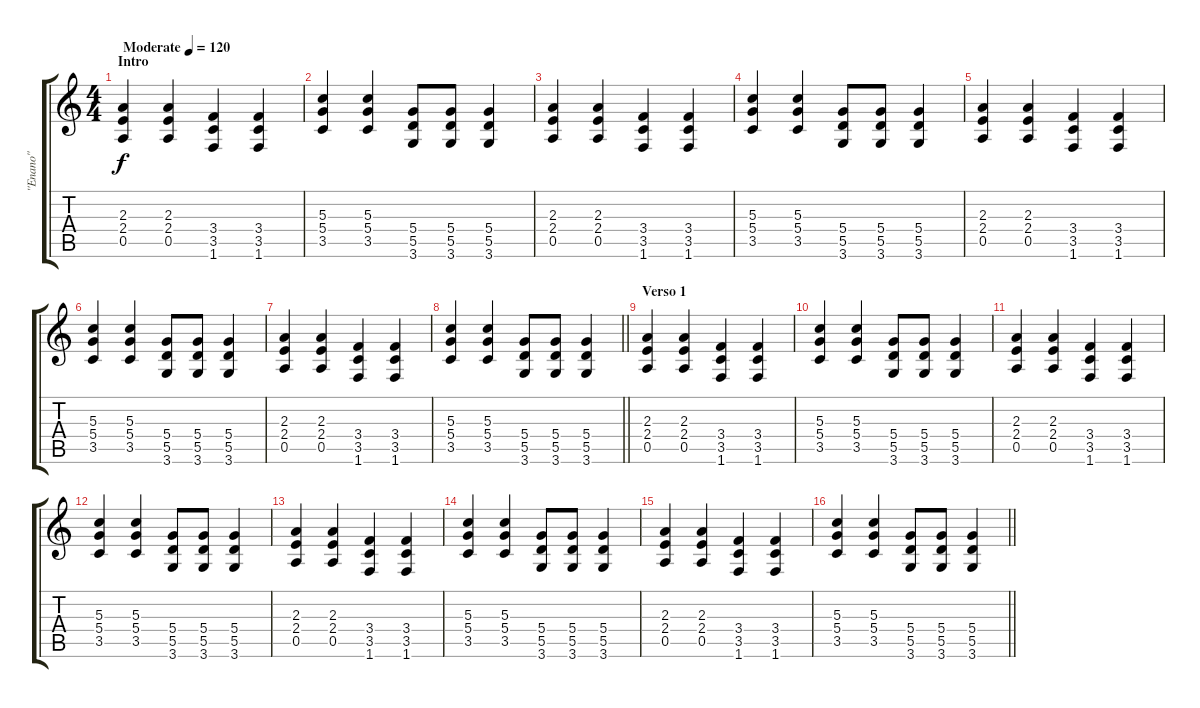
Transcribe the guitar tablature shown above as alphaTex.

\track ("''Enano''" "''Enano''") {instrument overdrivenguitar}
\staff {score tabs}
\tuning (E4 B3 G3 D3 A2 E2) {hide}
\ts (4 4)
\section ("" "Intro")
\tempo (120 "Moderate")
\clef g2
\ks c
(2.3 2.4 0.5).4{dy f instrument overdrivenguitar} (2.3 2.4 0.5).4 (3.4 3.5 1.6).4 (3.4 3.5 1.6).4 |
(5.3 5.4 3.5).4 (5.3 5.4 3.5).4 (5.4 5.5 3.6).8 (5.4 5.5 3.6).8 (5.4 5.5 3.6).4 |
(2.3 2.4 0.5).4 (2.3 2.4 0.5).4 (3.4 3.5 1.6).4 (3.4 3.5 1.6).4 |
(5.3 5.4 3.5).4 (5.3 5.4 3.5).4 (5.4 5.5 3.6).8 (5.4 5.5 3.6).8 (5.4 5.5 3.6).4 |
(2.3 2.4 0.5).4 (2.3 2.4 0.5).4 (3.4 3.5 1.6).4 (3.4 3.5 1.6).4 |
(5.3 5.4 3.5).4 (5.3 5.4 3.5).4 (5.4 5.5 3.6).8 (5.4 5.5 3.6).8 (5.4 5.5 3.6).4 |
(2.3 2.4 0.5).4 (2.3 2.4 0.5).4 (3.4 3.5 1.6).4 (3.4 3.5 1.6).4 |
\barLineRight lightlight
(5.3 5.4 3.5).4 (5.3 5.4 3.5).4 (5.4 5.5 3.6).8 (5.4 5.5 3.6).8 (5.4 5.5 3.6).4 |
\section ("" "Verso 1")
(2.3 2.4 0.5).4 (2.3 2.4 0.5).4 (3.4 3.5 1.6).4 (3.4 3.5 1.6).4 |
(5.3 5.4 3.5).4 (5.3 5.4 3.5).4 (5.4 5.5 3.6).8 (5.4 5.5 3.6).8 (5.4 5.5 3.6).4 |
(2.3 2.4 0.5).4 (2.3 2.4 0.5).4 (3.4 3.5 1.6).4 (3.4 3.5 1.6).4 |
(5.3 5.4 3.5).4 (5.3 5.4 3.5).4 (5.4 5.5 3.6).8 (5.4 5.5 3.6).8 (5.4 5.5 3.6).4 |
(2.3 2.4 0.5).4 (2.3 2.4 0.5).4 (3.4 3.5 1.6).4 (3.4 3.5 1.6).4 |
(5.3 5.4 3.5).4 (5.3 5.4 3.5).4 (5.4 5.5 3.6).8 (5.4 5.5 3.6).8 (5.4 5.5 3.6).4 |
(2.3 2.4 0.5).4 (2.3 2.4 0.5).4 (3.4 3.5 1.6).4 (3.4 3.5 1.6).4 |
\barLineRight lightlight
(5.3 5.4 3.5).4 (5.3 5.4 3.5).4 (5.4 5.5 3.6).8 (5.4 5.5 3.6).8 (5.4 5.5 3.6).4
